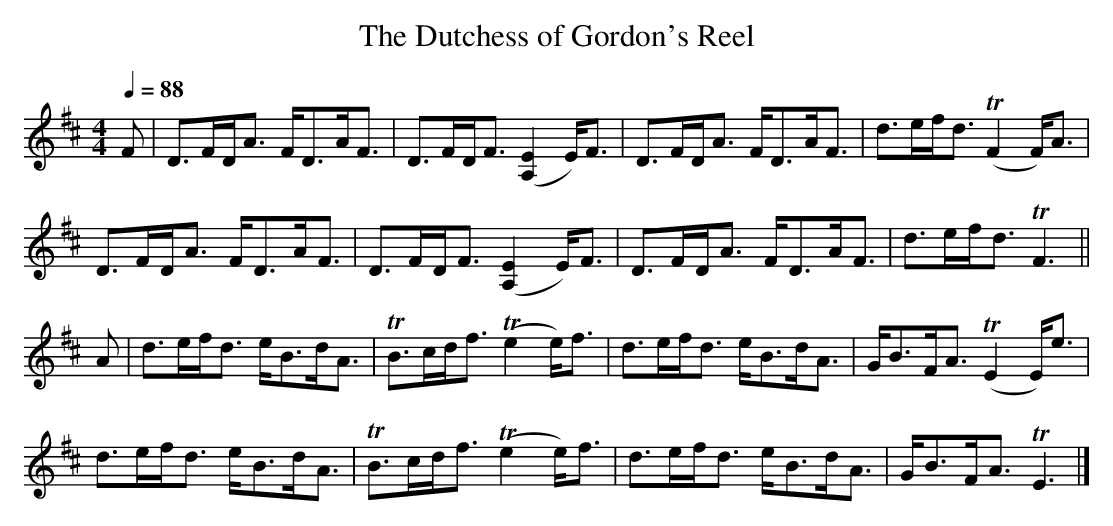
X:1
T:The Dutchess of Gordon's Reel
M:4/4
L:1/8
Q:1/4=88
K:D
F|D>FD<A F<DA<F| D>FD<F ([A,2E2] E<)F|D>FD<A F<DA<F|d>ef<d (TF2 F<)A|
  D>FD<A F<DA<F| D>FD<F ([A,2E2] E<)F|D>FD<A F<DA<F|d>ef<d  TF3    ||
A|d>ef<d e<Bd<A|TB>cd<f (Te2     e<)f|d>ef<d e<Bd<A|G<BF<A (TE2 E<)e|
  d>ef<d e<Bd<A|TB>cd<f (Te2     e<)f|d>ef<d e<Bd<A|G<BF<A  TE3    |]
